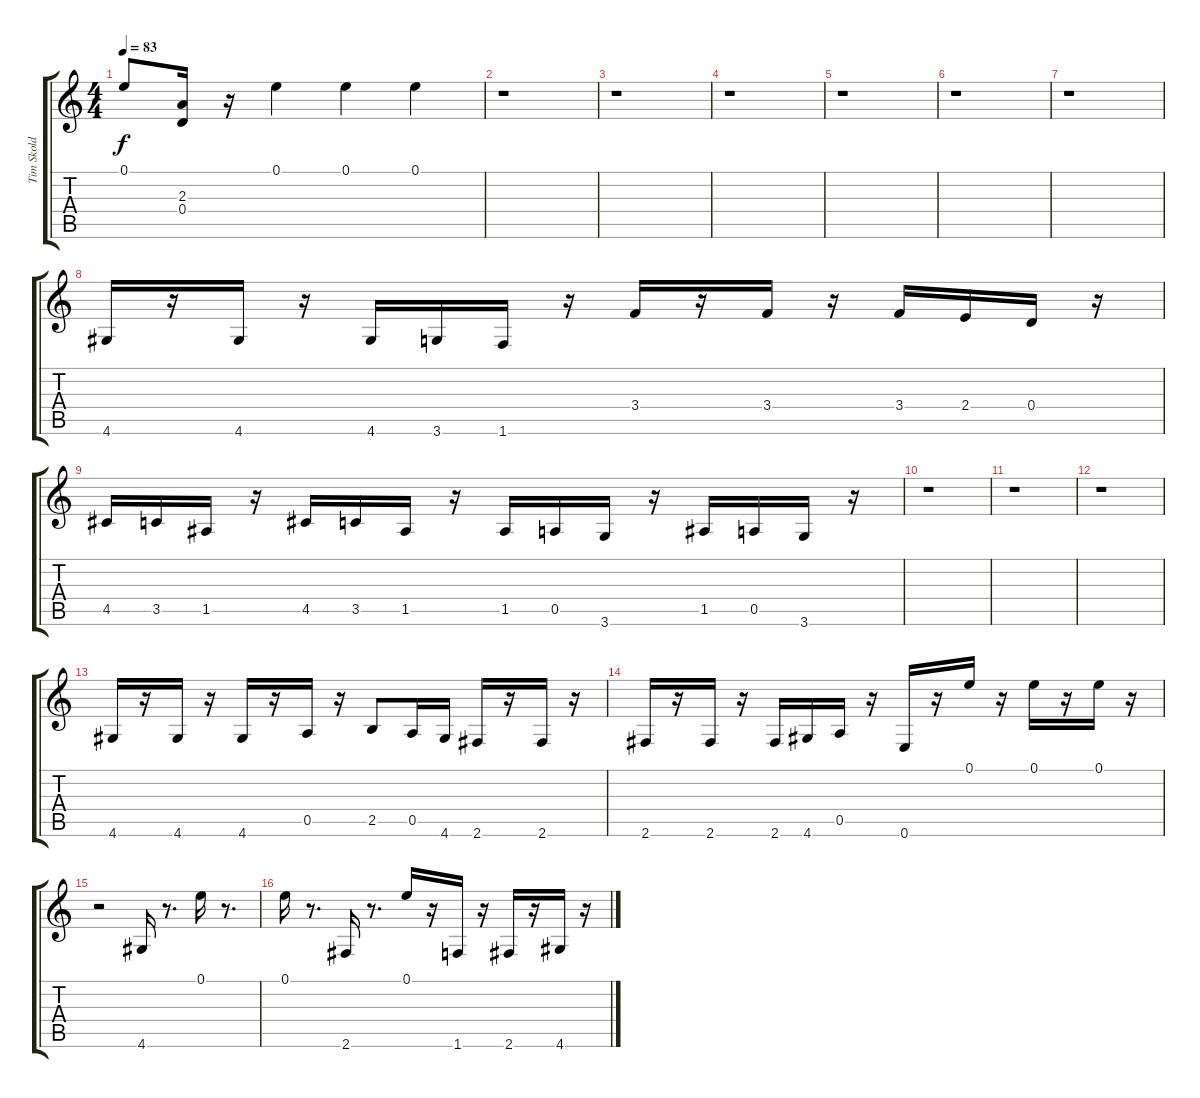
\track ("Tim Skold" "Tim Skold") {instrument distortionguitar}
\staff {score tabs}
\tuning (E4 B3 G3 D3 A2 E2) {hide}
\ts (4 4)
\tempo 83
\clef g2
\ks c
0.1.8{dy f} (2.3 0.4).16 r.16 0.1.4 0.1.4 0.1.4 |
r.1 |
r.1 |
r.1 |
r.1 |
r.1 |
r.1 |
4.6.16 r.16 4.6.16 r.16 4.6.16 3.6.16 1.6.16 r.16 3.4.16 r.16 3.4.16 r.16 3.4.16 2.4.16 0.4.16 r.16 |
4.5.16 3.5.16 1.5.16 r.16 4.5.16 3.5.16 1.5.16 r.16 1.5.16 0.5.16 3.6.16 r.16 1.5.16 0.5.16 3.6.16 r.16 |
r.1 |
r.1 |
r.1 |
4.6.16 r.16 4.6.16 r.16 4.6.16 r.16 0.5.16 r.16 2.5.8 0.5.16 4.6.16 2.6.16 r.16 2.6.16 r.16 |
2.6.16 r.16 2.6.16 r.16 2.6.16 4.6.16 0.5.16 r.16 0.6.16 r.16 0.1.16 r.16 0.1.16 r.16 0.1.16 r.16 |
r.2 4.6.16 r.8{d} 0.1.16 r.8{d} |
0.1.16 r.8{d} 2.6.16 r.8{d} 0.1.16 r.16 1.6.16 r.16 2.6.16 r.16 4.6.16 r.16
